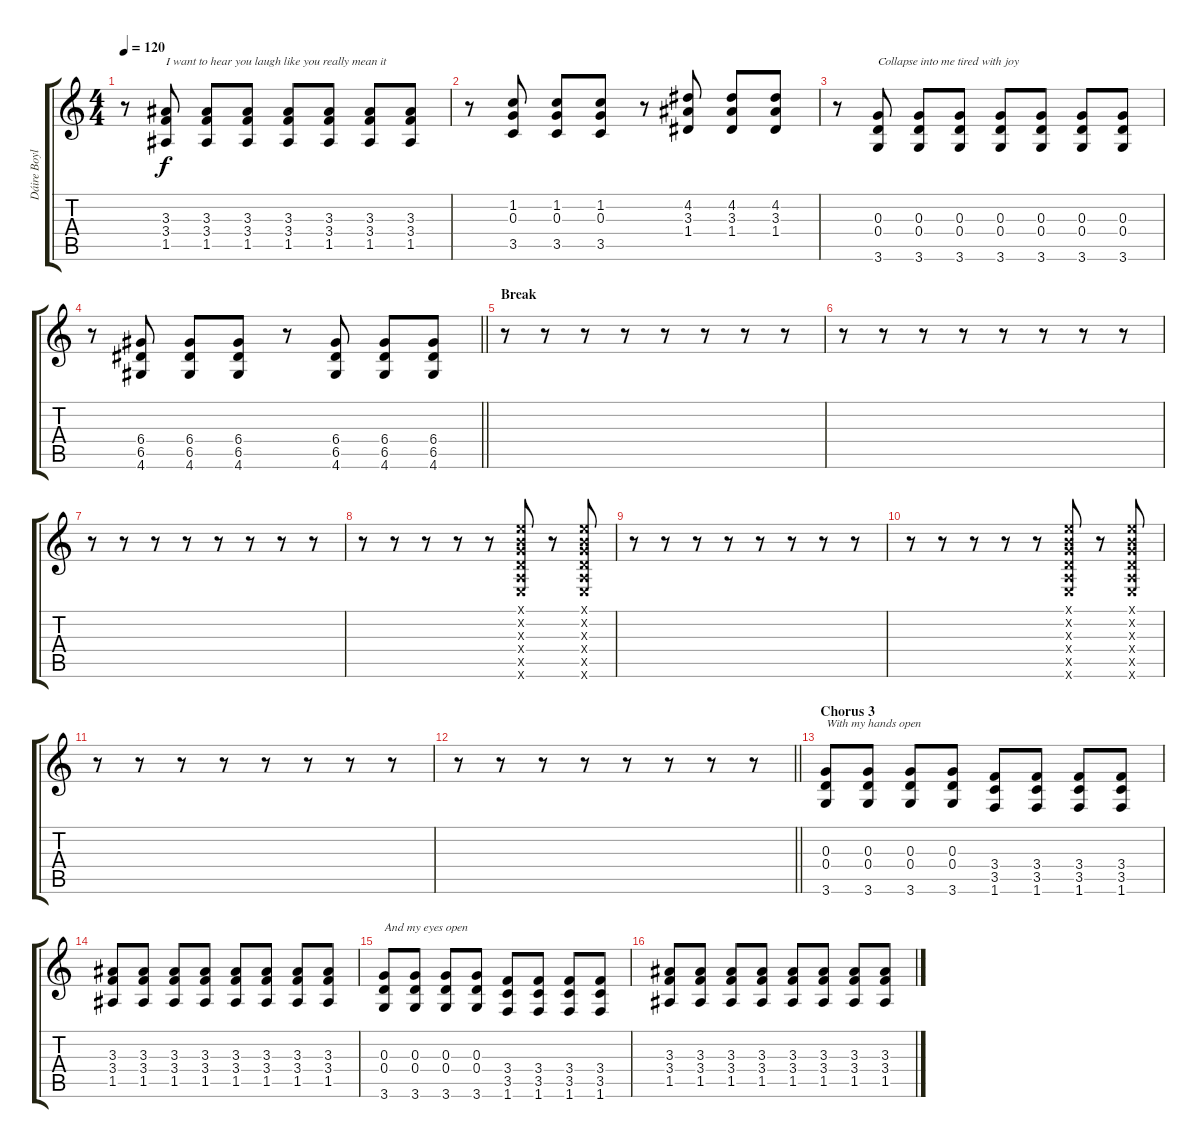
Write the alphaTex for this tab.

\track ("Dáire Boyle" "Dáire Boyl") {instrument distortionguitar}
\staff {score tabs}
\tuning (E4 B3 G3 D3 A2 E2) {hide}
\ts (4 4)
\tempo 120
\clef g2
\ks c
r.8{dy f} (3.3 3.4 1.5).8{txt "I want to hear you laugh like you really mean it"} (3.3 3.4 1.5).8 (3.3 3.4 1.5).8 (3.3 3.4 1.5).8 (3.3 3.4 1.5).8 (3.3 3.4 1.5).8 (3.3 3.4 1.5).8 |
r.8 (1.2 0.3 3.5).8 (1.2 0.3 3.5).8 (1.2 0.3 3.5).8 r.8 (4.2 3.3 1.4).8 (4.2 3.3 1.4).8 (4.2 3.3 1.4).8 |
r.8 (0.3 0.4 3.6).8{txt "Collapse into me tired with joy"} (0.3 0.4 3.6).8 (0.3 0.4 3.6).8 (0.3 0.4 3.6).8 (0.3 0.4 3.6).8 (0.3 0.4 3.6).8 (0.3 0.4 3.6).8 |
\barLineRight lightlight
r.8 (6.4 6.5 4.6).8 (6.4 6.5 4.6).8 (6.4 6.5 4.6).8 r.8 (6.4 6.5 4.6).8 (6.4 6.5 4.6).8 (6.4 6.5 4.6).8 |
\section ("" "Break")
r.8 r.8 r.8 r.8 r.8 r.8 r.8 r.8 |
r.8 r.8 r.8 r.8 r.8 r.8 r.8 r.8 |
r.8 r.8 r.8 r.8 r.8 r.8 r.8 r.8 |
r.8 r.8 r.8 r.8 r.8 (0.1{x} 0.2{x} 0.3{x} 0.4{x} 0.5{x} 0.6{x}).8 r.8 (0.1{x} 0.2{x} 0.3{x} 0.4{x} 0.5{x} 0.6{x}).8 |
r.8 r.8 r.8 r.8 r.8 r.8 r.8 r.8 |
r.8 r.8 r.8 r.8 r.8 (0.1{x} 0.2{x} 0.3{x} 0.4{x} 0.5{x} 0.6{x}).8 r.8 (0.1{x} 0.2{x} 0.3{x} 0.4{x} 0.5{x} 0.6{x}).8 |
r.8 r.8 r.8 r.8 r.8 r.8 r.8 r.8 |
\barLineRight lightlight
r.8 r.8 r.8 r.8 r.8 r.8 r.8 r.8 |
\section ("" "Chorus 3")
(0.3 0.4 3.6).8{txt "With my hands open"} (0.3 0.4 3.6).8 (0.3 0.4 3.6).8 (0.3 0.4 3.6).8 (3.4 3.5 1.6).8 (3.4 3.5 1.6).8 (3.4 3.5 1.6).8 (3.4 3.5 1.6).8 |
(3.3 3.4 1.5).8 (3.3 3.4 1.5).8 (3.3 3.4 1.5).8 (3.3 3.4 1.5).8 (3.3 3.4 1.5).8 (3.3 3.4 1.5).8 (3.3 3.4 1.5).8 (3.3 3.4 1.5).8 |
(0.3 0.4 3.6).8{txt "And my eyes open"} (0.3 0.4 3.6).8 (0.3 0.4 3.6).8 (0.3 0.4 3.6).8 (3.4 3.5 1.6).8 (3.4 3.5 1.6).8 (3.4 3.5 1.6).8 (3.4 3.5 1.6).8 |
(3.3 3.4 1.5).8 (3.3 3.4 1.5).8 (3.3 3.4 1.5).8 (3.3 3.4 1.5).8 (3.3 3.4 1.5).8 (3.3 3.4 1.5).8 (3.3 3.4 1.5).8 (3.3 3.4 1.5).8
